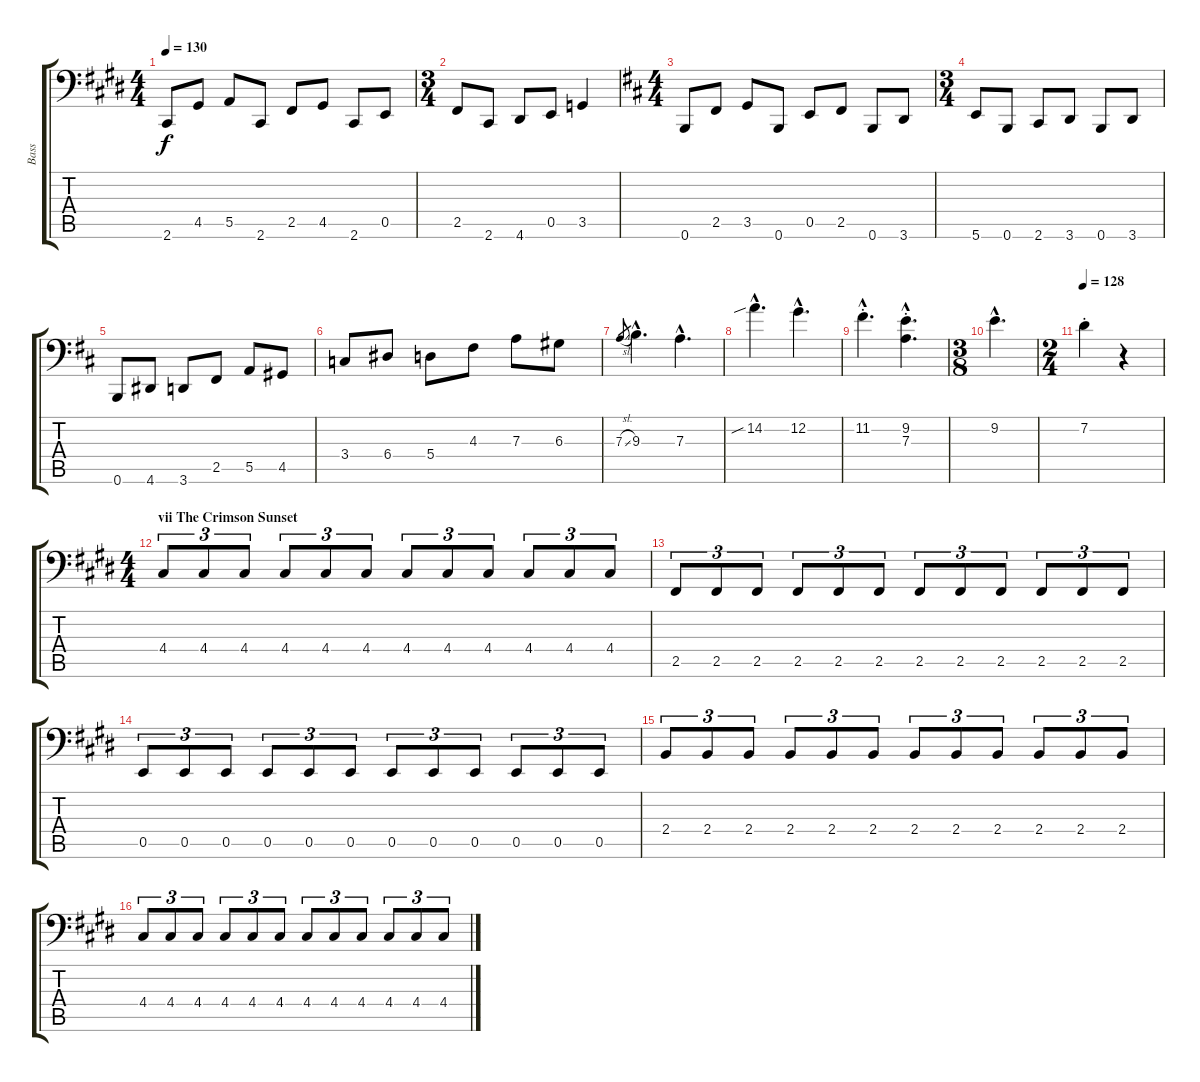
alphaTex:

\track ("Bass" "Bass") {instrument electricbassfinger}
\staff {score tabs}
\tuning (C3 G2 D2 A1 E1 B0) {hide}
\ts (4 4)
\tempo 130
\clef f4
\ks e
2.6.8{dy f} 4.5.8 5.5.8 2.6.8 2.5.8 4.5.8 2.6.8 0.5.8 |
\ts (3 4)
2.5.8 2.6.8 4.6.8 0.5.8 3.5.4 |
\ts (4 4)
\ks d
0.6.8 2.5.8 3.5.8 0.6.8 0.5.8 2.5.8 0.6.8 3.6.8 |
\ts (3 4)
5.6.8 0.6.8 2.6.8 3.6.8 0.6.8 3.6.8 |
0.6.8 4.6.8 3.6.8 2.5.8 5.5.8 4.5.8 |
3.4.8 6.4.8 5.4.8 4.3.8 7.3.8 6.3.8 |
7.3{sl}.8{gr} 9.3{hac}.4{d} 7.3{hac}.4{d} |
14.2{sib hac}.4{d} 12.2{hac}.4{d} |
11.2{hac st}.4{d} (9.2{hac st} 7.3{hac st}).4{d} |
\ts (3 8)
9.2{hac}.4{d} |
\ts (2 4)
\tempo 128
7.2{st}.4 r.4 |
\ts (4 4)
\section ("" "vii The Crimson Sunset")
\ks e
4.4.8{tu (3 2)} 4.4.8{tu (3 2)} 4.4.8{tu (3 2)} 4.4.8{tu (3 2)} 4.4.8{tu (3 2)} 4.4.8{tu (3 2)} 4.4.8{tu (3 2)} 4.4.8{tu (3 2)} 4.4.8{tu (3 2)} 4.4.8{tu (3 2)} 4.4.8{tu (3 2)} 4.4.8{tu (3 2)} |
2.5.8{tu (3 2)} 2.5.8{tu (3 2)} 2.5.8{tu (3 2)} 2.5.8{tu (3 2)} 2.5.8{tu (3 2)} 2.5.8{tu (3 2)} 2.5.8{tu (3 2)} 2.5.8{tu (3 2)} 2.5.8{tu (3 2)} 2.5.8{tu (3 2)} 2.5.8{tu (3 2)} 2.5.8{tu (3 2)} |
0.5.8{tu (3 2)} 0.5.8{tu (3 2)} 0.5.8{tu (3 2)} 0.5.8{tu (3 2)} 0.5.8{tu (3 2)} 0.5.8{tu (3 2)} 0.5.8{tu (3 2)} 0.5.8{tu (3 2)} 0.5.8{tu (3 2)} 0.5.8{tu (3 2)} 0.5.8{tu (3 2)} 0.5.8{tu (3 2)} |
2.4.8{tu (3 2)} 2.4.8{tu (3 2)} 2.4.8{tu (3 2)} 2.4.8{tu (3 2)} 2.4.8{tu (3 2)} 2.4.8{tu (3 2)} 2.4.8{tu (3 2)} 2.4.8{tu (3 2)} 2.4.8{tu (3 2)} 2.4.8{tu (3 2)} 2.4.8{tu (3 2)} 2.4.8{tu (3 2)} |
4.4.8{tu (3 2)} 4.4.8{tu (3 2)} 4.4.8{tu (3 2)} 4.4.8{tu (3 2)} 4.4.8{tu (3 2)} 4.4.8{tu (3 2)} 4.4.8{tu (3 2)} 4.4.8{tu (3 2)} 4.4.8{tu (3 2)} 4.4.8{tu (3 2)} 4.4.8{tu (3 2)} 4.4.8{tu (3 2)}
